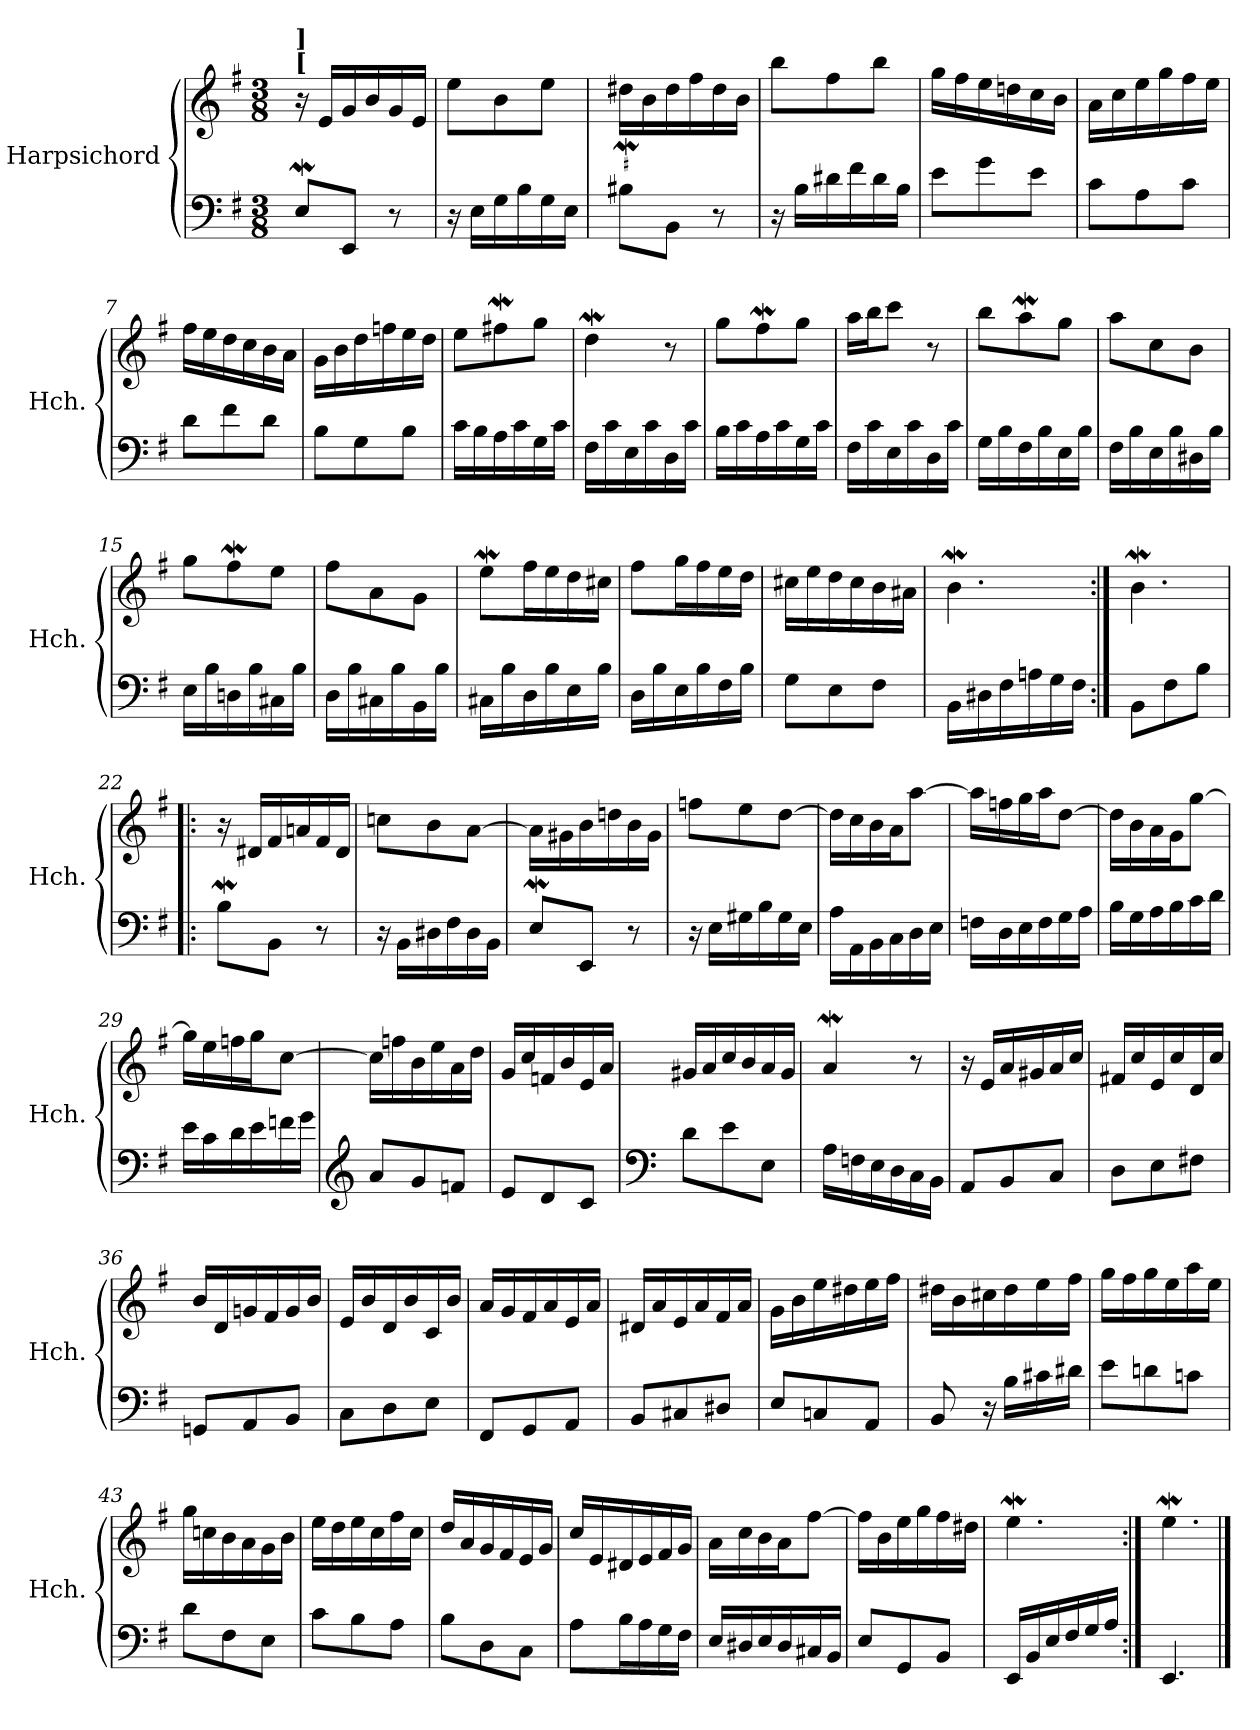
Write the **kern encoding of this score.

**kern	**kern
*part1	*part1
*staff2	*staff1
*I"Harpsichord	*
*I'Hch.	*
*clefF4	*clefG2
*k[f#]	*k[f#]
*M3/8	*M3/8
*MM80	*MM80
=1	=1
*^	*
!	!	!LO:TX:a:B:t=[
!	!	!LO:TX:a:B:t=]
8EW/L	8D#i\yy	16r
.	.	16e/LL
8EE/J	8ryy	16g/
.	.	16b/
8r	8ryy	16g/
.	.	16e/JJ
*v	*v	*
=2	=2
16r	8ee\L
16E\LL	.
16G\	8b\
16B\	.
16G\	8ee\J
16E\JJ	.
=3	=3
*^	*
8B#iW\L	8A\yy	16dd#X\LL
.	.	16b\
8BB\J	8ryy	16dd#\
.	.	16ff#\
8r	8ryy	16dd#\
.	.	16b\JJ
*v	*v	*
=4	=4
16r	8bb\L
16B\LL	.
16d#X\	8ff#\
16f#\	.
16d#\	8bb\J
16B\JJ	.
=5	=5
8e\L	16gg\LL
.	16ff#\
8g\	16ee\
.	16ddn\
8e\J	16cc\
.	16b\JJ
=6	=6
8c\L	16a\LL
.	16cc\
8A\	16ee\
.	16gg\
8c\J	16ff#\
.	16ee\JJ
=7	=7
8d\L	16ff#\LL
.	16ee\
8f#\	16dd\
.	16cc\
8d\J	16b\
.	16a\JJ
!!LO:LB:g=z
=8	=8
8B\L	16g\LL
.	16b\
8G\	16dd\
.	16ffn\
8B\J	16ee\
.	16dd\JJ
=9	=9
16c\LL	8ee\L
16B\	.
16A\	8ff#XW\
16c\	.
16G\	8gg\J
16c\JJ	.
=10	=10
16F#\LL	4ddW\
16c\	.
16E\	.
16c\	.
16D\	8r
16c\JJ	.
=11	=11
16B\LL	8gg\L
16c\	.
16A\	8ff#W\
16c\	.
16G\	8gg\J
16c\JJ	.
=12	=12
16F#\LL	16aa\LL
16c\	16bb\J
16E\	8ccc\J
16c\	.
16D\	8r
16c\JJ	.
=13	=13
16G\LL	8bb\L
16B\	.
16F#\	8aaW\
16B\	.
16E\	8gg\J
16B\JJ	.
=14	=14
16F#\LL	8aa\L
16B\	.
16E\	8cc\
16B\	.
16D#X\	8b\J
16B\JJ	.
!!LO:LB:g=z
=15	=15
16E\LL	8gg\L
16B\	.
16Dn\	8ff#W\
16B\	.
16C#X\	8ee\J
16B\JJ	.
=16	=16
16D\LL	8ff#\L
16B\	.
16C#X\	8a\
16B\	.
16BB\	8g\J
16B\JJ	.
=17	=17
16C#X\LL	8eeW\L
16B\	.
16D\	16ff#\L
16B\	16ee\
16E\	16dd\
16B\JJ	16cc#X\JJ
=18	=18
16D\LL	8ff#\L
16B\	.
16E\	16gg\L
16B\	16ff#\
16F#\	16ee\
16B\JJ	16dd\JJ
=19	=19
8G\L	16cc#X\LL
.	16ee\
8E\	16dd\
.	16cc#\
8F#\J	16b\
.	16a#X\JJ
=20	=20
*	*^
16BB\LL	4.bW\	4.a#i/yy
16D#X\	.	.
16F#\	.	.
16An\	.	.
16G\	.	.
16F#\JJ	.	.
=21:|!	=21:|!	=21:|!
8BB\L	4.bW\	4.a#i/yy
8F#\	.	.
8B\J	.	.
*	*v	*v
!!LO:LB:g=z
=22!|:	=22!|:
*^	*
8BW\L	8A#i\yy	16r
.	.	16d#X/LL
8BB\J	8ryy	16f#/
.	.	16an/
8r	8ryy	16f#/
.	.	16d#/JJ
*v	*v	*
=23	=23
16r	8ccn\L
16BB\LL	.
16D#X\	8b\
16F#\	.
16D#\	[8a\J
16BB\JJ	.
=24	=24
*^	*
8EW/L	8D#i\yy	16a\LL]
.	.	16g#X\
8EE/J	8ryy	16b\
.	.	16ddn\
8r	8ryy	16b\
.	.	16g#\JJ
*v	*v	*
=25	=25
16r	8ffn\L
16E\LL	.
16G#X\	8ee\
16B\	.
16G#\	[8dd\J
16E\JJ	.
=26	=26
16A\LL	16dd\LL]
16AA\	16cc\
16BB\	16b\
16C\	16a\J
16D\	[8aa\J
16E\JJ	.
=27	=27
16Fn\LL	16aa\LL]
16D\	16ffn\
16E\	16gg\
16F\	16aa\J
16G\	[8dd\J
16A\JJ	.
=28	=28
16B\LL	16dd\LL]
16G\	16b\
16A\	16a\
16B\	16g\J
16c\	[8gg\J
16d\JJ	.
!!LO:LB:g=z
=29	=29
16e\LL	16gg\LL]
16c\	16ee\
16d\	16ffn\
16e\	16gg\J
16fn\	[8cc\J
16g\JJ	.
=30	=30
*clefG2	*
8a/L	16cc\LL]
.	16ffn\
8g/	16b\
.	16ee\
8fn/J	16a\
.	16dd\JJ
=31	=31
8e/L	16g/LL
.	16cc/
8d/	16fn/
.	16b/
8c/J	16e/
.	16a/JJ
=32	=32
*clefF4	*
8d\L	16g#X/LL
.	16a/
8e\	16cc/
.	16b/
8E\J	16a/
.	16g#/JJ
=33	=33
*	*^
16A\LL	4aW/	4g#i/yy
16Fn\	.	.
16E\	.	.
16D\	.	.
16C\	8r	8ryy
16BB\JJ	.	.
*	*v	*v
=34	=34
8AA/L	16r
.	16e/LL
8BB/	16a/
.	16g#X/
8C/J	16a/
.	16cc/JJ
=35	=35
8D\L	16f#X/LL
.	16cc/
8E\	16e/
.	16cc/
8F#X\J	16d/
.	16cc/JJ
!!LO:LB:g=z
=36	=36
8GGn/L	16b/LL
.	16d/
8AA/	16gn/
.	16f#/
8BB/J	16g/
.	16b/JJ
=37	=37
8C\L	16e/LL
.	16b/
8D\	16d/
.	16b/
8E\J	16c/
.	16b/JJ
=38	=38
8FF#/L	16a/LL
.	16g/
8GG/	16f#/
.	16a/
8AA/J	16e/
.	16a/JJ
=39	=39
8BB/L	16d#X/LL
.	16a/
8C#X/	16e/
.	16a/
8D#X/J	16f#/
.	16a/JJ
=40	=40
8E/L	16g\LL
.	16b\
8Cn/	16ee\
.	16dd#X\
8AA/J	16ee\
.	16ff#\JJ
=41	=41
8BB/	16dd#X\LL
.	16b\
16r	16cc#X\
16B\LL	16dd#\
16c#X\	16ee\
16d#X\JJ	16ff#\JJ
=42	=42
8e\L	16gg\LL
.	16ff#\
8dn\	16gg\
.	16ee\
8cn\J	16aa\
.	16ee\JJ
!!LO:LB:g=z
=43	=43
8d\L	16gg\LL
.	16ccn\
8F#\	16b\
.	16a\
8E\J	16g\
.	16b\JJ
=44	=44
8c\L	16ee\LL
.	16dd\
8B\	16ee\
.	16cc\
8A\J	16ff#\
.	16cc\JJ
=45	=45
8B\L	16dd/LL
.	16a/
8D\	16g/
.	16f#/
8C\J	16e/
.	16g/JJ
=46	=46
8A\L	16cc/LL
.	16e/
16B\L	16d#X/
16A\	16e/
16G\	16f#/
16F#\JJ	16g/JJ
=47	=47
16E/LL	16a\LL
16D#X/	16cc\
16E/	16b\
16D#/	16a\J
16C#X/	[8ff#\J
16BB/JJ	.
=48	=48
8E/L	16ff#\LL]
.	16b\
8GG/	16ee\
.	16gg\
8BB/J	16ff#\
.	16dd#X\JJ
=49	=49
*	*^
16EE/LL	4.eeW\	4.dd#i\yy
16BB/	.	.
16E/	.	.
16F#/	.	.
16G/	.	.
16A/JJ	.	.
=50:|!	=50:|!	=50:|!
4.EE/	4.eeW\	4.dd#i\yy
*	*v	*v
==	==
*-	*-
